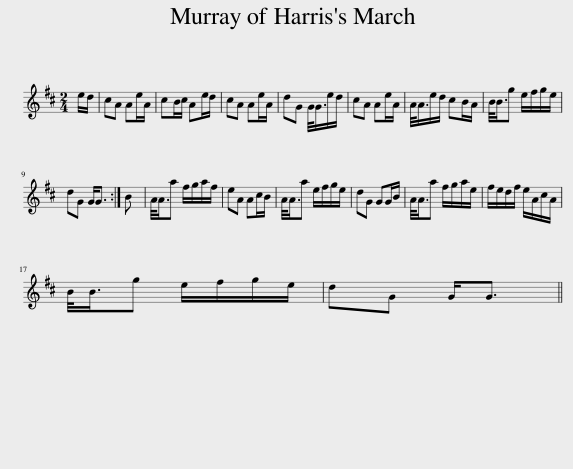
X:1
L:1/8
M:2/4
I:linebreak $
K:D
V:1 treble
V:1
 e/d/ | cA Ae/A/ | cB/c/ Ae/d/ | cA Ae/A/ | dG G/<G/e/d/ | %5
 cA Ae/A/ | A/<A/e/d/ cB/A/ | B/<B/g e/f/g/e/ |$ dG G<G :| B | %10
 A/<A/a f/g/a/f/ | eA Ac/B/ | A/<A/a e/f/g/e/ | dG GG/B/ | A/<A/a f/g/a/e/ | %15
 f/e/d/f/ e/A/c/A/ |$ B/<B/g e/f/g/e/ | dG G<G || %18
